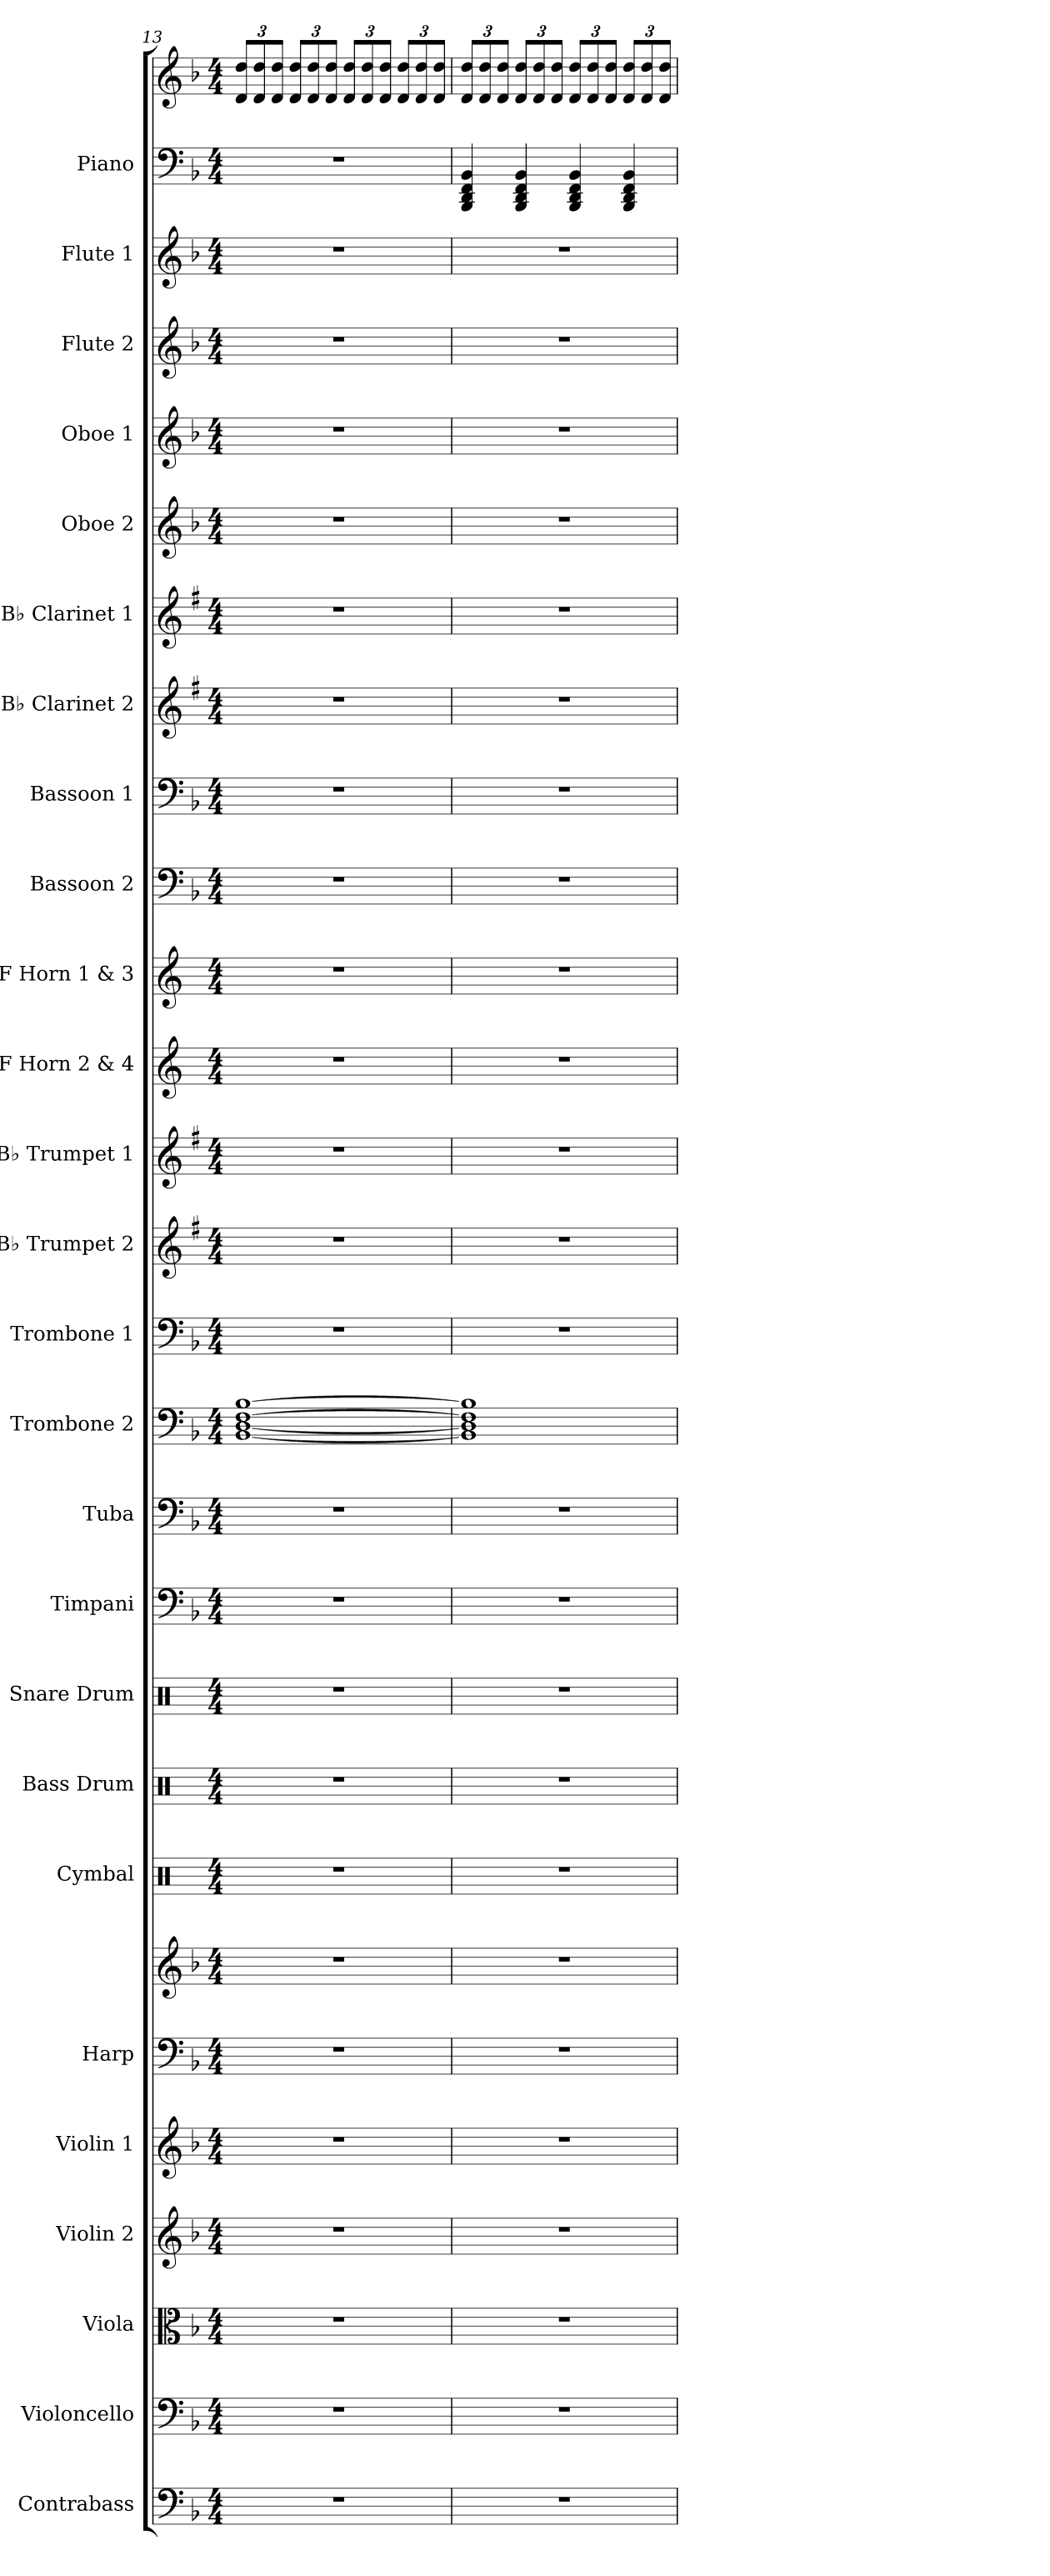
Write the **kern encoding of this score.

**kern	**kern	**kern	**kern	**kern	**kern	**kern	**kern	**kern	**kern	**kern	**kern	**kern	**kern	**kern	**kern	**kern	**kern	**kern	**kern	**kern	**kern	**kern	**kern	**kern	**kern	**kern	**kern
*part26	*part25	*part24	*part23	*part22	*part21	*part21	*part20	*part19	*part18	*part17	*part16	*part15	*part14	*part13	*part12	*part11	*part10	*part9	*part8	*part7	*part6	*part5	*part4	*part3	*part2	*part1	*part1
*staff28	*staff27	*staff26	*staff25	*staff24	*staff23	*staff22	*staff21	*staff20	*staff19	*staff18	*staff17	*staff16	*staff15	*staff14	*staff13	*staff12	*staff11	*staff10	*staff9	*staff8	*staff7	*staff6	*staff5	*staff4	*staff3	*staff2	*staff1
*I"Contrabass	*I"Violoncello	*I"Viola	*I"Violin 2	*I"Violin 1	*I"Harp	*	*I"Cymbal	*I"Bass Drum	*I"Snare Drum	*I"Timpani	*I"Tuba	*I"Trombone 2	*I"Trombone 1	*I"B♭ Trumpet 2	*I"B♭ Trumpet 1	*I"F Horn 2 &amp; 4	*I"F Horn 1 &amp; 3	*I"Bassoon 2	*I"Bassoon 1	*I"B♭ Clarinet 2	*I"B♭ Clarinet 1	*I"Oboe 2	*I"Oboe 1	*I"Flute 2	*I"Flute 1	*I"Piano	*
*I'Cb.	*I'Vc.	*I'Vla.	*I'Vln. 2	*I'Vln. 1	*I'Hrp.	*	*I'Cym.	*I'B. Dr.	*I'Sn. Dr.	*I'Timp.	*I'Tba.	*I'Tbn. 2	*I'Tbn. 1	*I'B♭ Tpt. 2	*I'B♭ Tpt. 1	*I'F Hn. 2 4	*I'F Hn. 1 3	*I'Bsn. 2	*I'Bsn. 1	*I'B♭ Cl. 2	*I'B♭ Cl. 1	*I'Ob. 2	*I'Ob. 1	*I'Fl. 2	*I'Fl. 1	*I'Pno.	*
!!LO:PB:g=z
*clefF4	*clefF4	*clefC3	*clefG2	*clefG2	*clefF4	*clefG2	*clefX	*clefX	*clefX	*clefF4	*clefF4	*clefF4	*clefF4	*clefG2	*clefG2	*clefG2	*clefG2	*clefF4	*clefF4	*clefG2	*clefG2	*clefG2	*clefG2	*clefG2	*clefG2	*clefF4	*clefG2
*ITrd7c12	*	*	*	*	*	*	*	*	*	*	*	*	*	*ITrd1c2	*ITrd1c2	*ITrd4c7	*ITrd4c7	*	*	*ITrd1c2	*ITrd1c2	*	*	*	*	*	*
*k[b-]	*k[b-]	*k[b-]	*k[b-]	*k[b-]	*k[b-]	*k[b-]	*k[]	*k[]	*k[]	*k[b-]	*k[b-]	*k[b-]	*k[b-]	*k[b-]	*k[b-]	*k[b-]	*k[b-]	*k[b-]	*k[b-]	*k[b-]	*k[b-]	*k[b-]	*k[b-]	*k[b-]	*k[b-]	*k[b-]	*k[b-]
*M4/4	*M4/4	*M4/4	*M4/4	*M4/4	*M4/4	*M4/4	*M4/4	*M4/4	*M4/4	*M4/4	*M4/4	*M4/4	*M4/4	*M4/4	*M4/4	*M4/4	*M4/4	*M4/4	*M4/4	*M4/4	*M4/4	*M4/4	*M4/4	*M4/4	*M4/4	*M4/4	*M4/4
*	*	*	*	*	*	*	*	*	*	*	*	*	*	*	*	*	*	*	*	*	*	*	*	*	*	*	*Xbrackettup
=13	=13	=13	=13	=13	=13	=13	=13	=13	=13	=13	=13	=13	=13	=13	=13	=13	=13	=13	=13	=13	=13	=13	=13	=13	=13	=13	=13
1r	1r	1r	1r	1r	1r	1r	1r	1r	1r	1r	1r	[1BB- [1D [1F [1B-	1r	1r	1r	1r	1r	1r	1r	1r	1r	1r	1r	1r	1r	1r	12d/ 12dd/L
.	.	.	.	.	.	.	.	.	.	.	.	.	.	.	.	.	.	.	.	.	.	.	.	.	.	.	12d/ 12dd/
.	.	.	.	.	.	.	.	.	.	.	.	.	.	.	.	.	.	.	.	.	.	.	.	.	.	.	12d/ 12dd/J
.	.	.	.	.	.	.	.	.	.	.	.	.	.	.	.	.	.	.	.	.	.	.	.	.	.	.	12d/ 12dd/L
.	.	.	.	.	.	.	.	.	.	.	.	.	.	.	.	.	.	.	.	.	.	.	.	.	.	.	12d/ 12dd/
.	.	.	.	.	.	.	.	.	.	.	.	.	.	.	.	.	.	.	.	.	.	.	.	.	.	.	12d/ 12dd/J
.	.	.	.	.	.	.	.	.	.	.	.	.	.	.	.	.	.	.	.	.	.	.	.	.	.	.	12d/ 12dd/L
.	.	.	.	.	.	.	.	.	.	.	.	.	.	.	.	.	.	.	.	.	.	.	.	.	.	.	12d/ 12dd/
.	.	.	.	.	.	.	.	.	.	.	.	.	.	.	.	.	.	.	.	.	.	.	.	.	.	.	12d/ 12dd/J
.	.	.	.	.	.	.	.	.	.	.	.	.	.	.	.	.	.	.	.	.	.	.	.	.	.	.	12d/ 12dd/L
.	.	.	.	.	.	.	.	.	.	.	.	.	.	.	.	.	.	.	.	.	.	.	.	.	.	.	12d/ 12dd/
.	.	.	.	.	.	.	.	.	.	.	.	.	.	.	.	.	.	.	.	.	.	.	.	.	.	.	12d/ 12dd/J
=14	=14	=14	=14	=14	=14	=14	=14	=14	=14	=14	=14	=14	=14	=14	=14	=14	=14	=14	=14	=14	=14	=14	=14	=14	=14	=14	=14
1r	1r	1r	1r	1r	1r	1r	1r	1r	1r	1r	1r	1BB-] 1D] 1F] 1B-]	1r	1r	1r	1r	1r	1r	1r	1r	1r	1r	1r	1r	1r	4BBB-/ 4DD/ 4FF/ 4BB-/	12d/ 12dd/L
.	.	.	.	.	.	.	.	.	.	.	.	.	.	.	.	.	.	.	.	.	.	.	.	.	.	.	12d/ 12dd/
.	.	.	.	.	.	.	.	.	.	.	.	.	.	.	.	.	.	.	.	.	.	.	.	.	.	.	12d/ 12dd/J
.	.	.	.	.	.	.	.	.	.	.	.	.	.	.	.	.	.	.	.	.	.	.	.	.	.	4BBB-/ 4DD/ 4FF/ 4BB-/	12d/ 12dd/L
.	.	.	.	.	.	.	.	.	.	.	.	.	.	.	.	.	.	.	.	.	.	.	.	.	.	.	12d/ 12dd/
.	.	.	.	.	.	.	.	.	.	.	.	.	.	.	.	.	.	.	.	.	.	.	.	.	.	.	12d/ 12dd/J
.	.	.	.	.	.	.	.	.	.	.	.	.	.	.	.	.	.	.	.	.	.	.	.	.	.	4BBB-/ 4DD/ 4FF/ 4BB-/	12d/ 12dd/L
.	.	.	.	.	.	.	.	.	.	.	.	.	.	.	.	.	.	.	.	.	.	.	.	.	.	.	12d/ 12dd/
.	.	.	.	.	.	.	.	.	.	.	.	.	.	.	.	.	.	.	.	.	.	.	.	.	.	.	12d/ 12dd/J
.	.	.	.	.	.	.	.	.	.	.	.	.	.	.	.	.	.	.	.	.	.	.	.	.	.	4BBB-/ 4DD/ 4FF/ 4BB-/	12d/ 12dd/L
.	.	.	.	.	.	.	.	.	.	.	.	.	.	.	.	.	.	.	.	.	.	.	.	.	.	.	12d/ 12dd/
.	.	.	.	.	.	.	.	.	.	.	.	.	.	.	.	.	.	.	.	.	.	.	.	.	.	.	12d/ 12dd/J
=	=	=	=	=	=	=	=	=	=	=	=	=	=	=	=	=	=	=	=	=	=	=	=	=	=	=	=
*-	*-	*-	*-	*-	*-	*-	*-	*-	*-	*-	*-	*-	*-	*-	*-	*-	*-	*-	*-	*-	*-	*-	*-	*-	*-	*-	*-
